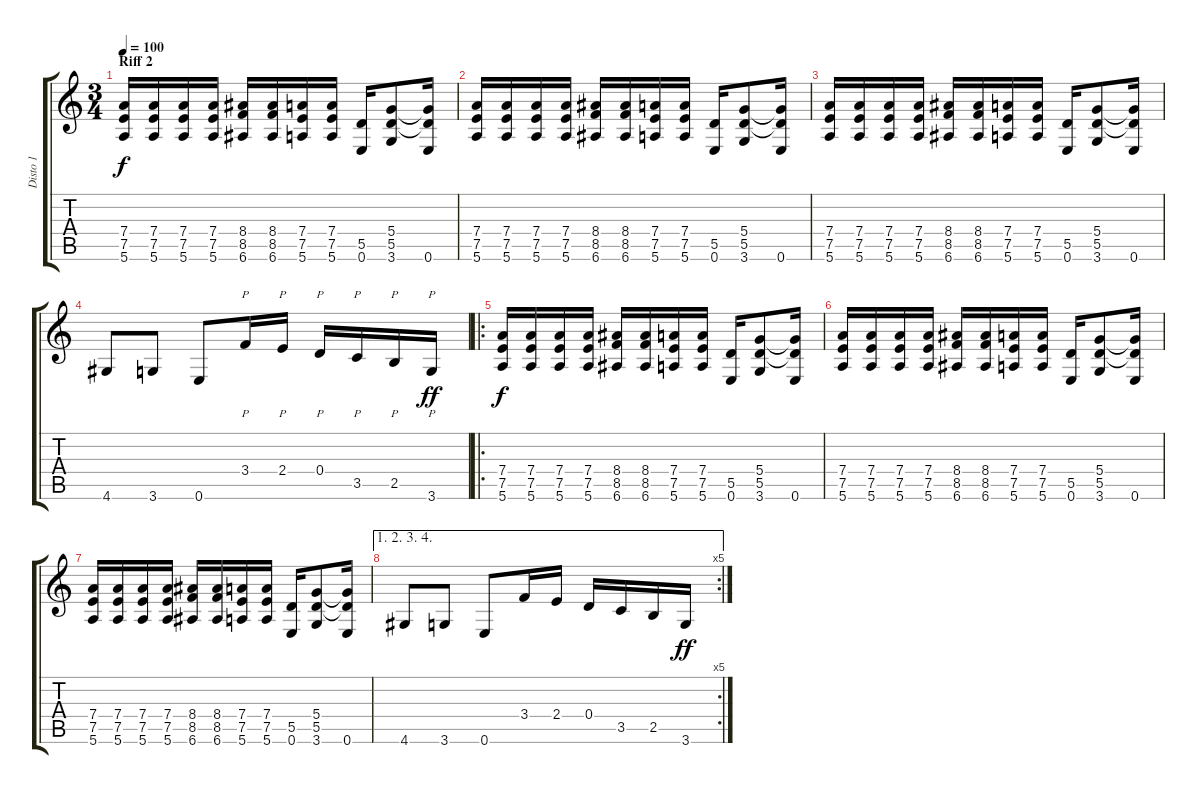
\track ("Disto 1" "Disto 1") {instrument distortionguitar}
\staff {score tabs}
\tuning (E4 B3 G3 D3 A2 E2) {hide}
\ts (3 4)
\section ("" "Riff 2")
\tempo 100
\clef g2
\ks c
(7.4 7.5 5.6).16{dy f} (7.4 7.5 5.6).16 (7.4 7.5 5.6).16 (7.4 7.5 5.6).16 (8.4 8.5 6.6).16 (8.4 8.5 6.6).16 (7.4 7.5 5.6).16 (7.4 7.5 5.6).16 (5.5 0.6).16 (5.4 5.5 3.6).8 (5.4{t} 5.5{t} 0.6).16 |
(7.4 7.5 5.6).16 (7.4 7.5 5.6).16 (7.4 7.5 5.6).16 (7.4 7.5 5.6).16 (8.4 8.5 6.6).16 (8.4 8.5 6.6).16 (7.4 7.5 5.6).16 (7.4 7.5 5.6).16 (5.5 0.6).16 (5.4 5.5 3.6).8 (5.4{t} 5.5{t} 0.6).16 |
(7.4 7.5 5.6).16 (7.4 7.5 5.6).16 (7.4 7.5 5.6).16 (7.4 7.5 5.6).16 (8.4 8.5 6.6).16 (8.4 8.5 6.6).16 (7.4 7.5 5.6).16 (7.4 7.5 5.6).16 (5.5 0.6).16 (5.4 5.5 3.6).8 (5.4{t} 5.5{t} 0.6).16 |
4.6.8 3.6.8 0.6.8 3.4.16{p} 2.4.16{p} 0.4.16{p} 3.5.16{p} 2.5.16{p} 3.6.16{p dy ff} |
\ro
(7.4 7.5 5.6).16{dy f} (7.4 7.5 5.6).16 (7.4 7.5 5.6).16 (7.4 7.5 5.6).16 (8.4 8.5 6.6).16 (8.4 8.5 6.6).16 (7.4 7.5 5.6).16 (7.4 7.5 5.6).16 (5.5 0.6).16 (5.4 5.5 3.6).8 (5.4{t} 5.5{t} 0.6).16 |
(7.4 7.5 5.6).16 (7.4 7.5 5.6).16 (7.4 7.5 5.6).16 (7.4 7.5 5.6).16 (8.4 8.5 6.6).16 (8.4 8.5 6.6).16 (7.4 7.5 5.6).16 (7.4 7.5 5.6).16 (5.5 0.6).16 (5.4 5.5 3.6).8 (5.4{t} 5.5{t} 0.6).16 |
(7.4 7.5 5.6).16 (7.4 7.5 5.6).16 (7.4 7.5 5.6).16 (7.4 7.5 5.6).16 (8.4 8.5 6.6).16 (8.4 8.5 6.6).16 (7.4 7.5 5.6).16 (7.4 7.5 5.6).16 (5.5 0.6).16 (5.4 5.5 3.6).8 (5.4{t} 5.5{t} 0.6).16 |
\ae (1 2 3 4)
\rc 5
4.6.8 3.6.8 0.6.8 3.4.16 2.4.16 0.4.16 3.5.16 2.5.16 3.6.16{dy ff}
